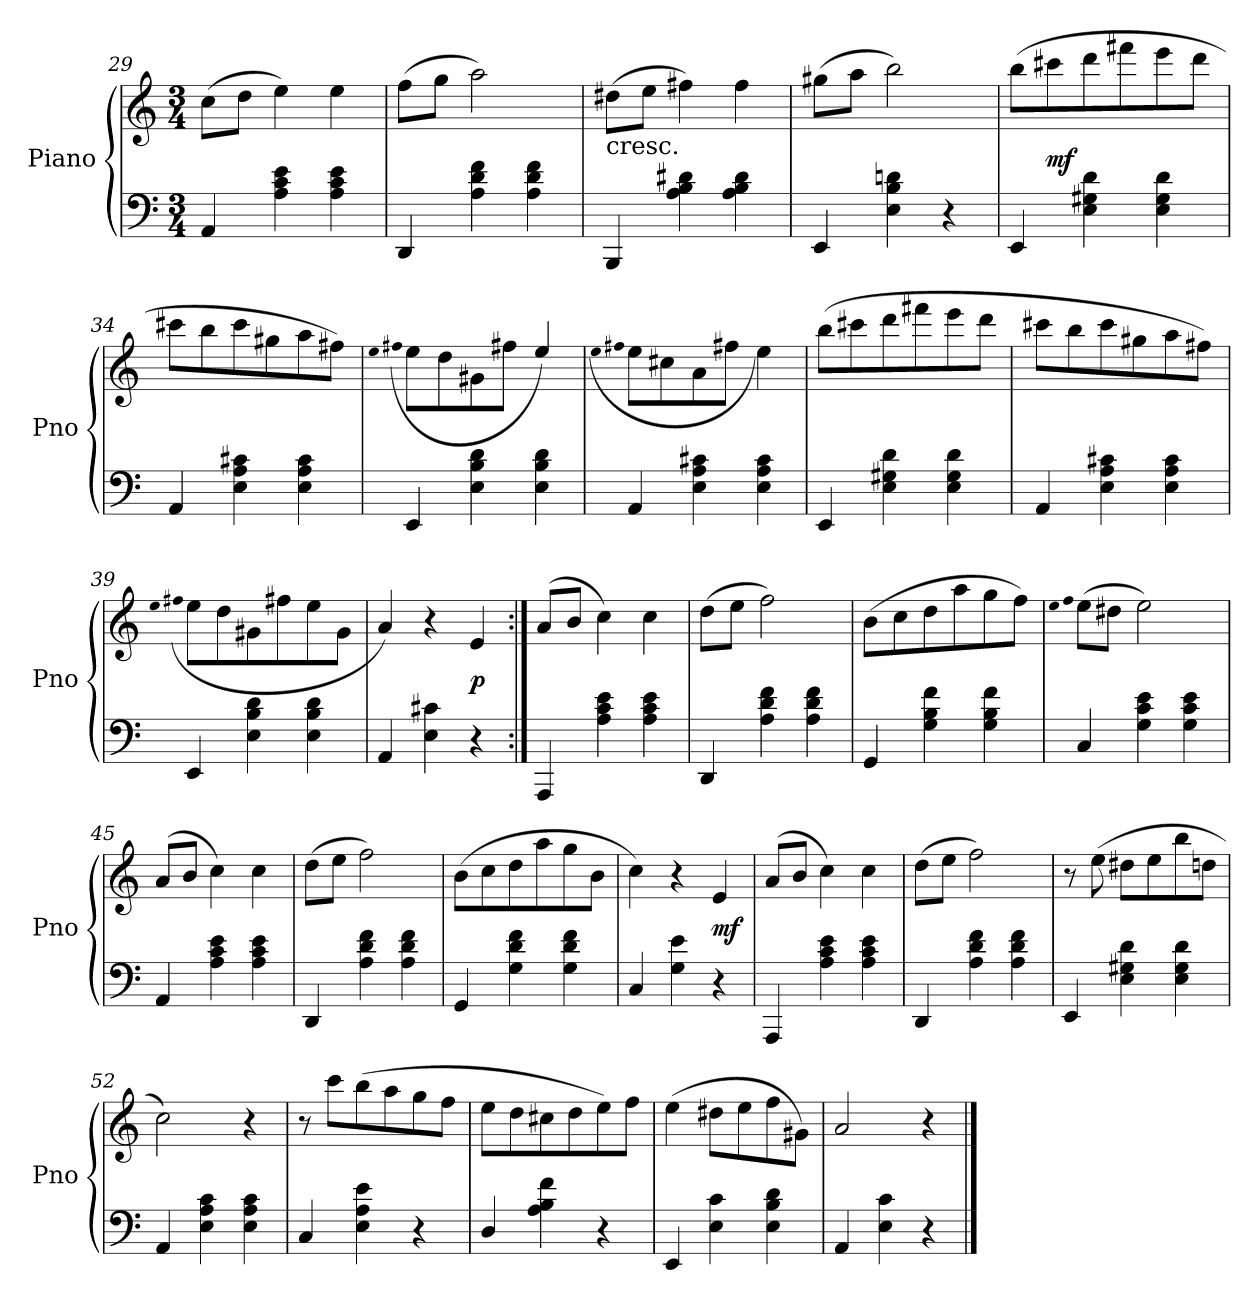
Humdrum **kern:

**kern	**kern	**dynam
*part1	*part1	*part1
*staff2	*staff1	*staff1/2
*I"Piano	*	*
*I'Pno	*	*
*clefF4	*clefG2	*
*k[]	*k[]	*
*M3/4	*M3/4	*
=29	=29	=29
4AA/	(8cc\L	.
.	8dd\J	.
4A\ 4c\ 4e\	4ee\)	.
4A\ 4c\ 4e\	4ee\	.
=30	=30	=30
4DD/	(8ff\L	.
.	8gg\J	.
4A\ 4d\ 4f\	2aa\)	.
4A\ 4d\ 4f\	.	.
=31	=31	=31
!	!LO:TX:c:t=cresc.	!
4BBB/	(8dd#X\L	.
.	8ee\J	.
4A\ 4B\ 4d#X\	4ff#X\)	.
4A\ 4B\ 4d#\	4ff#\	.
=32	=32	=32
4EE/	(8gg#X\L	.
.	8aa\J	.
4E\ 4B\ 4dn\	2bb\)	.
4r	.	.
=33	=33	=33
4EE/	(8bb\L	.
.	8ccc#X\	mf
4E\ 4G#X\ 4d\	8ddd\	.
.	8fff#X\	.
4E\ 4G#\ 4d\	8eee\	.
.	8ddd\J	.
=34	=34	=34
4AA/	8ccc#X\L	.
.	8bb\	.
4E\ 4A\ 4c#X\	8ccc#\	.
.	8gg#X\	.
4E\ 4A\ 4c#\	8aa\	.
.	8ff#X\J)	.
=35	=35	=35
.	qee	.
.	(qff#X	.
4EE/	8ee\L	.
.	8dd\	.
4E\ 4B\ 4d\	8g#X\	.
.	8ff#X\J	.
4E\ 4B\ 4d\	4ee/)	.
=36	=36	=36
.	(qee	.
.	qff#X	.
4AA/	8ee\L	.
.	8cc#X\	.
4E\ 4A\ 4c#X\	8a\	.
.	8ff#X\J	.
4E\ 4A\ 4c#\	4ee\)	.
=37	=37	=37
4EE/	(8bb\L	.
.	8ccc#X\	.
4E\ 4G#X\ 4d\	8ddd\	.
.	8fff#X\	.
4E\ 4G#\ 4d\	8eee\	.
.	8ddd\J	.
=38	=38	=38
4AA/	8ccc#X\L	.
.	8bb\	.
4E\ 4A\ 4c#X\	8ccc#\	.
.	8gg#X\	.
4E\ 4A\ 4c#\	8aa\	.
.	8ff#X\J)	.
=39	=39	=39
.	qee	.
.	(qff#X	.
4EE/	8ee\L	.
.	8dd\	.
4E\ 4B\ 4d\	8g#X\	.
.	8ff#X\	.
4E\ 4B\ 4d\	8ee\	.
.	8g#\J	.
=40	=40	=40
4AA/	4a/)	.
4E\ 4c#X\	4r	.
4r	4e/	p
=41:|!	=41:|!	=41:|!
4AAA/	(8a/L	.
.	8b/J	.
4A\ 4c\ 4e\	4cc\)	.
4A\ 4c\ 4e\	4cc\	.
=42	=42	=42
4DD/	(8dd\L	.
.	8ee\J	.
4A\ 4d\ 4f\	2ff\)	.
4A\ 4d\ 4f\	.	.
=43	=43	=43
4GG/	(8b\L	.
.	8cc\	.
4G\ 4B\ 4f\	8dd\	.
.	8aa\	.
4G\ 4B\ 4f\	8gg\	.
.	8ff\J)	.
=44	=44	=44
.	qee	.
.	qff	.
4C/	(8ee\L	.
.	8dd#X\J	.
4G\ 4c\ 4e\	2ee\)	.
4G\ 4c\ 4e\	.	.
=45	=45	=45
4AA/	(8a/L	.
.	8b/J	.
4A\ 4c\ 4e\	4cc\)	.
4A\ 4c\ 4e\	4cc\	.
=46	=46	=46
4DD/	(8dd\L	.
.	8ee\J	.
4A\ 4d\ 4f\	2ff\)	.
4A\ 4d\ 4f\	.	.
=47	=47	=47
4GG/	(8b\L	.
.	8cc\	.
4G\ 4d\ 4f\	8dd\	.
.	8aa\	.
4G\ 4d\ 4f\	8gg\	.
.	8b\J	.
=48	=48	=48
4C/	4cc\)	.
4G\ 4e\	4r	.
4r	4e/	mf
=49	=49	=49
4AAA/	(8a/L	.
.	8b/J	.
4A\ 4c\ 4e\	4cc\)	.
4A\ 4c\ 4e\	4cc\	.
=50	=50	=50
4DD/	(8dd\L	.
.	8ee\J	.
4A\ 4d\ 4f\	2ff\)	.
4A\ 4d\ 4f\	.	.
=51	=51	=51
4EE/	8r	.
.	(8ee\	.
4E\ 4G#X\ 4d\	8dd#X\L	.
.	8ee\	.
4E\ 4G#\ 4d\	8bb\	.
.	8ddn\J	.
=52	=52	=52
4AA/	2cc\)	.
4E\ 4A\ 4c\	.	.
4E\ 4A\ 4c\	4r	.
=53	=53	=53
4C/	8r	.
.	8ccc\L	.
4E\ 4A\ 4e\	(8bb\	.
.	8aa\	.
4r	8gg\	.
.	8ff\J	.
=54	=54	=54
4D/	8ee\L	.
.	8dd\	.
4A\ 4B\ 4f\	8cc#X\	.
.	8dd\	.
4r	8ee\)	.
.	8ff\J	.
=55	=55	=55
4EE/	(4ee\	.
4E\ 4c\	8dd#X\L	.
.	8ee\	.
4E\ 4B\ 4d\	8ff\	.
.	8g#X\J)	.
=56	=56	=56
4AA/	2a/	.
4E\ 4c\	.	.
4r	4r	.
==	==	==
*-	*-	*-
